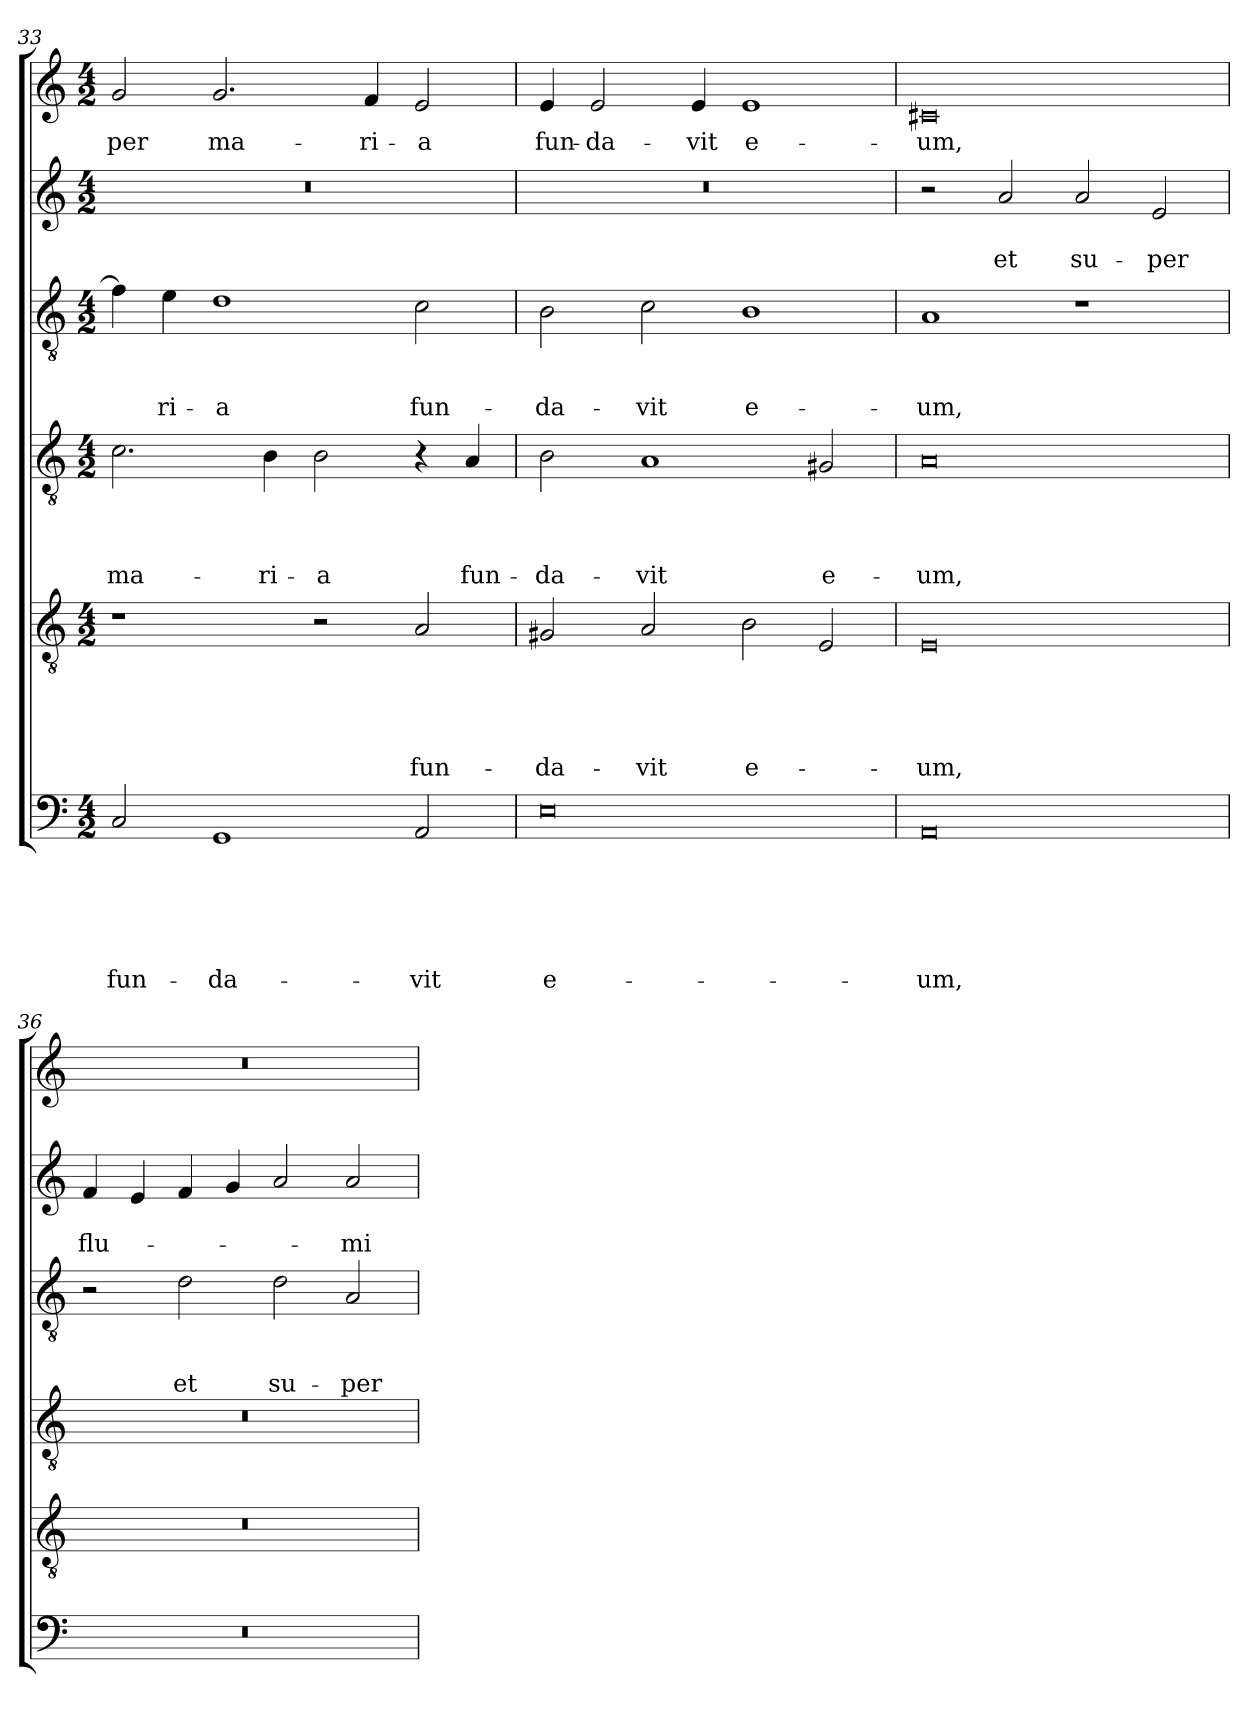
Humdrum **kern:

**kern	**text	**text	**text	**text	**text	**text	**kern	**text	**text	**text	**text	**text	**kern	**text	**text	**text	**text	**kern	**text	**text	**text	**kern	**text	**text	**kern	**text
*part6	*part6	*part6	*part6	*part6	*part6	*part6	*part5	*part5	*part5	*part5	*part5	*part5	*part4	*part4	*part4	*part4	*part4	*part3	*part3	*part3	*part3	*part2	*part2	*part2	*part1	*part1
*staff6	*staff6	*staff6	*staff6	*staff6	*staff6	*staff6	*staff5	*staff5	*staff5	*staff5	*staff5	*staff5	*staff4	*staff4	*staff4	*staff4	*staff4	*staff3	*staff3	*staff3	*staff3	*staff2	*staff2	*staff2	*staff1	*staff1
*clefF4	*	*	*	*	*	*	*clefGv2	*	*	*	*	*	*clefGv2	*	*	*	*	*clefGv2	*	*	*	*clefG2	*	*	*clefG2	*
*k[]	*	*	*	*	*	*	*k[]	*	*	*	*	*	*k[]	*	*	*	*	*k[]	*	*	*	*k[]	*	*	*k[]	*
*C:	*	*	*	*	*	*	*C:	*	*	*	*	*	*C:	*	*	*	*	*C:	*	*	*	*C:	*	*	*C:	*
*M4/2	*	*	*	*	*	*	*M4/2	*	*	*	*	*	*M4/2	*	*	*	*	*M4/2	*	*	*	*M4/2	*	*	*M4/2	*
=33	=33	=33	=33	=33	=33	=33	=33	=33	=33	=33	=33	=33	=33	=33	=33	=33	=33	=33	=33	=33	=33	=33	=33	=33	=33	=33
!	!	!	!	!	!	!LO:LY:b	!	!	!	!	!	!	!	!	!	!	!LO:LY:b	!	!	!	!	!	!	!	!	!LO:LY:b
2C/	.	.	.	.	.	fun-	1r	.	.	.	.	.	2.c\	.	.	.	ma-	4f\]	.	.	.	0r	.	.	2g/	-per
!	!	!	!	!	!	!	!	!	!	!	!	!	!	!	!	!	!	!	!	!	!LO:LY:b	!	!	!	!	!
.	.	.	.	.	.	.	.	.	.	.	.	.	.	.	.	.	.	4e\	.	.	-ri-	.	.	.	.	.
!	!	!	!	!	!	!LO:LY:b	!	!	!	!	!	!	!	!	!	!	!	!	!	!	!LO:LY:b	!	!	!	!	!LO:LY:b
1GG	.	.	.	.	.	-da-	.	.	.	.	.	.	.	.	.	.	.	1d	.	.	-a	.	.	.	2.g/	ma-
!	!	!	!	!	!	!	!	!	!	!	!	!	!	!	!	!	!LO:LY:b	!	!	!	!	!	!	!	!	!
.	.	.	.	.	.	.	.	.	.	.	.	.	4B\	.	.	.	-ri-	.	.	.	.	.	.	.	.	.
!	!	!	!	!	!	!	!	!	!	!	!	!	!	!	!	!	!LO:LY:b	!	!	!	!	!	!	!	!	!
.	.	.	.	.	.	.	2r	.	.	.	.	.	2B\	.	.	.	-a	.	.	.	.	.	.	.	.	.
!	!	!	!	!	!	!	!	!	!	!	!	!	!	!	!	!	!	!	!	!	!	!	!	!	!	!LO:LY:b
.	.	.	.	.	.	.	.	.	.	.	.	.	.	.	.	.	.	.	.	.	.	.	.	.	4f/	-ri-
!	!	!	!	!	!	!LO:LY:b	!	!	!	!	!	!LO:LY:b	!	!	!	!	!	!	!	!	!LO:LY:b	!	!	!	!	!LO:LY:b
2AA/	.	.	.	.	.	-vit	2A/	.	.	.	.	fun-	4r	.	.	.	.	2c\	.	.	fun-	.	.	.	2e/	-a
!	!	!	!	!	!	!	!	!	!	!	!	!	!	!	!	!	!LO:LY:b	!	!	!	!	!	!	!	!	!
.	.	.	.	.	.	.	.	.	.	.	.	.	4A/	.	.	.	fun-	.	.	.	.	.	.	.	.	.
=34	=34	=34	=34	=34	=34	=34	=34	=34	=34	=34	=34	=34	=34	=34	=34	=34	=34	=34	=34	=34	=34	=34	=34	=34	=34	=34
!	!	!	!	!	!	!LO:LY:b	!	!	!	!	!	!LO:LY:b	!	!	!	!	!LO:LY:b	!	!	!	!LO:LY:b	!	!	!	!	!LO:LY:b
0E	.	.	.	.	.	e-	2G#X/	.	.	.	.	-da-	2B\	.	.	.	-da-	2B\	.	.	-da-	0r	.	.	4e/	fun-
!	!	!	!	!	!	!	!	!	!	!	!	!	!	!	!	!	!	!	!	!	!	!	!	!	!	!LO:LY:b
.	.	.	.	.	.	.	.	.	.	.	.	.	.	.	.	.	.	.	.	.	.	.	.	.	2e/	-da-
!	!	!	!	!	!	!	!	!	!	!	!	!LO:LY:b	!	!	!	!	!LO:LY:b	!	!	!	!LO:LY:b	!	!	!	!	!
.	.	.	.	.	.	.	2A/	.	.	.	.	-vit	1A	.	.	.	-vit	2c\	.	.	-vit	.	.	.	.	.
!	!	!	!	!	!	!	!	!	!	!	!	!	!	!	!	!	!	!	!	!	!	!	!	!	!	!LO:LY:b
.	.	.	.	.	.	.	.	.	.	.	.	.	.	.	.	.	.	.	.	.	.	.	.	.	4e/	-vit
!	!	!	!	!	!	!	!	!	!	!	!	!LO:LY:b	!	!	!	!	!	!	!	!	!LO:LY:b	!	!	!	!	!LO:LY:b
.	.	.	.	.	.	.	2B\	.	.	.	.	e-	.	.	.	.	.	1B	.	.	e-	.	.	.	1e	e-
!	!	!	!	!	!	!	!	!	!	!	!	!	!	!	!	!	!LO:LY:b	!	!	!	!	!	!	!	!	!
.	.	.	.	.	.	.	2E/	.	.	.	.	.	2G#X/	.	.	.	e-	.	.	.	.	.	.	.	.	.
=35	=35	=35	=35	=35	=35	=35	=35	=35	=35	=35	=35	=35	=35	=35	=35	=35	=35	=35	=35	=35	=35	=35	=35	=35	=35	=35
!	!	!	!	!	!	!LO:LY:b	!	!	!	!	!	!LO:LY:b	!	!	!	!	!LO:LY:b	!	!	!	!LO:LY:b	!	!	!	!	!LO:LY:b
0AA	.	.	.	.	.	-um,	0E	.	.	.	.	-um,	0A	.	.	.	-um,	1A	.	.	-um,	2r	.	.	0c#X	-um,
!	!	!	!	!	!	!	!	!	!	!	!	!	!	!	!	!	!	!	!	!	!	!	!	!LO:LY:b	!	!
.	.	.	.	.	.	.	.	.	.	.	.	.	.	.	.	.	.	.	.	.	.	2a/	.	et	.	.
!	!	!	!	!	!	!	!	!	!	!	!	!	!	!	!	!	!	!	!	!	!	!	!	!LO:LY:b	!	!
.	.	.	.	.	.	.	.	.	.	.	.	.	.	.	.	.	.	1r	.	.	.	2a/	.	su-	.	.
!	!	!	!	!	!	!	!	!	!	!	!	!	!	!	!	!	!	!	!	!	!	!	!	!LO:LY:b	!	!
.	.	.	.	.	.	.	.	.	.	.	.	.	.	.	.	.	.	.	.	.	.	2e/	.	-per	.	.
=36	=36	=36	=36	=36	=36	=36	=36	=36	=36	=36	=36	=36	=36	=36	=36	=36	=36	=36	=36	=36	=36	=36	=36	=36	=36	=36
!	!	!	!	!	!	!	!	!	!	!	!	!	!	!	!	!	!	!	!	!	!	!	!	!LO:LY:b	!	!
0r	.	.	.	.	.	.	0r	.	.	.	.	.	0r	.	.	.	.	2r	.	.	.	4f/	.	flu-	0r	.
.	.	.	.	.	.	.	.	.	.	.	.	.	.	.	.	.	.	.	.	.	.	4e/	.	.	.	.
!	!	!	!	!	!	!	!	!	!	!	!	!	!	!	!	!	!	!	!	!	!LO:LY:b	!	!	!	!	!
.	.	.	.	.	.	.	.	.	.	.	.	.	.	.	.	.	.	2d\	.	.	et	4f/	.	.	.	.
.	.	.	.	.	.	.	.	.	.	.	.	.	.	.	.	.	.	.	.	.	.	4g/	.	.	.	.
!	!	!	!	!	!	!	!	!	!	!	!	!	!	!	!	!	!	!	!	!	!LO:LY:b	!	!	!	!	!
.	.	.	.	.	.	.	.	.	.	.	.	.	.	.	.	.	.	2d\	.	.	su-	2a/	.	.	.	.
!	!	!	!	!	!	!	!	!	!	!	!	!	!	!	!	!	!	!	!	!	!LO:LY:b	!	!	!LO:LY:b	!	!
.	.	.	.	.	.	.	.	.	.	.	.	.	.	.	.	.	.	2A/	.	.	-per	2a/	.	-mi-	.	.
=	=	=	=	=	=	=	=	=	=	=	=	=	=	=	=	=	=	=	=	=	=	=	=	=	=	=
*-	*-	*-	*-	*-	*-	*-	*-	*-	*-	*-	*-	*-	*-	*-	*-	*-	*-	*-	*-	*-	*-	*-	*-	*-	*-	*-
